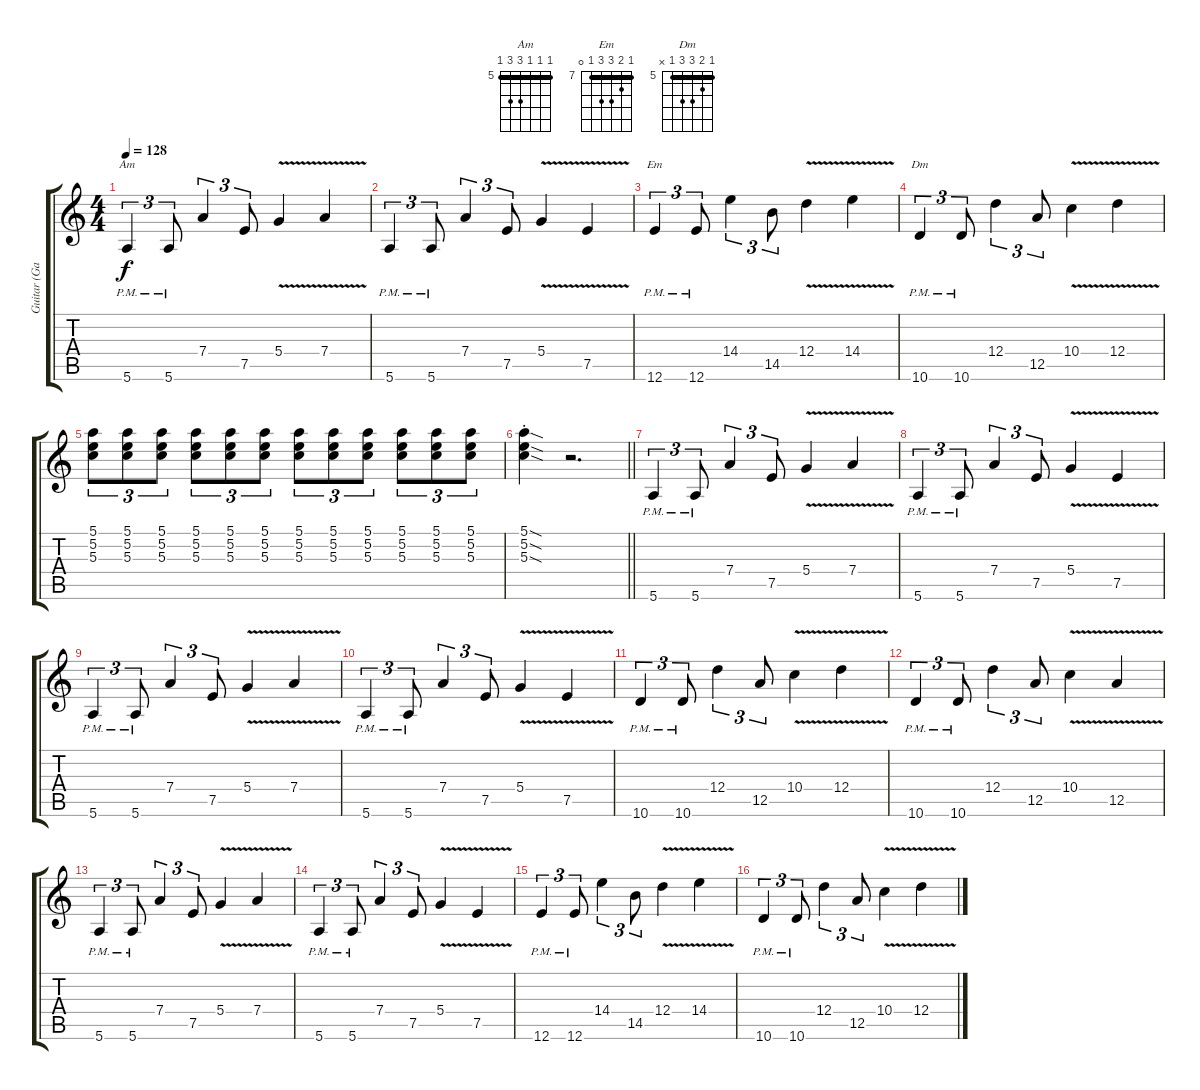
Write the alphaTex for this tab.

\track ("Guitar (Gary)" "Guitar (Ga") {instrument overdrivenguitar}
\staff {score tabs}
\tuning (E4 B3 G3 D3 A2 E2) {hide}
\chord ("Am" 5 5 5 7 7 5) {firstfret 5 barre 5}
\chord ("Em" 7 8 9 9 7 0) {firstfret 7 barre 7}
\chord ("Dm" 5 6 7 7 5 x) {firstfret 5 barre 5}
\ts (4 4)
\tempo 128
\clef g2
\ks c
5.6{pm}.4{tu (3 2) ch "Am" dy f} 5.6{pm}.8{tu (3 2)} 7.4.4{tu (3 2)} 7.5.8{tu (3 2)} 5.4{v}.4 7.4{v}.4 |
5.6{pm}.4{tu (3 2)} 5.6{pm}.8{tu (3 2)} 7.4.4{tu (3 2)} 7.5.8{tu (3 2)} 5.4{v}.4 7.5{v}.4 |
12.6{pm}.4{tu (3 2) ch "Em"} 12.6{pm}.8{tu (3 2)} 14.4.4{tu (3 2)} 14.5.8{tu (3 2)} 12.4{v}.4 14.4{v}.4 |
10.6{pm}.4{tu (3 2) ch "Dm"} 10.6{pm}.8{tu (3 2)} 12.4.4{tu (3 2)} 12.5.8{tu (3 2)} 10.4{v}.4 12.4{v}.4 |
(5.1 5.2 5.3).8{tu (3 2)} (5.1 5.2 5.3).8{tu (3 2)} (5.1 5.2 5.3).8{tu (3 2)} (5.1 5.2 5.3).8{tu (3 2)} (5.1 5.2 5.3).8{tu (3 2)} (5.1 5.2 5.3).8{tu (3 2)} (5.1 5.2 5.3).8{tu (3 2)} (5.1 5.2 5.3).8{tu (3 2)} (5.1 5.2 5.3).8{tu (3 2)} (5.1 5.2 5.3).8{tu (3 2)} (5.1 5.2 5.3).8{tu (3 2)} (5.1 5.2 5.3).8{tu (3 2)} |
\barLineRight lightlight
(5.1{sod st} 5.2{sod st} 5.3{sod st}).4 r.2{d} |
5.6{pm}.4{tu (3 2)} 5.6{pm}.8{tu (3 2)} 7.4.4{tu (3 2)} 7.5.8{tu (3 2)} 5.4{v}.4 7.4{v}.4 |
5.6{pm}.4{tu (3 2)} 5.6{pm}.8{tu (3 2)} 7.4.4{tu (3 2)} 7.5.8{tu (3 2)} 5.4{v}.4 7.5{v}.4 |
5.6{pm}.4{tu (3 2)} 5.6{pm}.8{tu (3 2)} 7.4.4{tu (3 2)} 7.5.8{tu (3 2)} 5.4{v}.4 7.4{v}.4 |
5.6{pm}.4{tu (3 2)} 5.6{pm}.8{tu (3 2)} 7.4.4{tu (3 2)} 7.5.8{tu (3 2)} 5.4{v}.4 7.5{v}.4 |
10.6{pm}.4{tu (3 2)} 10.6{pm}.8{tu (3 2)} 12.4.4{tu (3 2)} 12.5.8{tu (3 2)} 10.4{v}.4 12.4{v}.4 |
10.6{pm}.4{tu (3 2)} 10.6{pm}.8{tu (3 2)} 12.4.4{tu (3 2)} 12.5.8{tu (3 2)} 10.4{v}.4 12.5{v}.4 |
5.6{pm}.4{tu (3 2)} 5.6{pm}.8{tu (3 2)} 7.4.4{tu (3 2)} 7.5.8{tu (3 2)} 5.4{v}.4 7.4{v}.4 |
5.6{pm}.4{tu (3 2)} 5.6{pm}.8{tu (3 2)} 7.4.4{tu (3 2)} 7.5.8{tu (3 2)} 5.4{v}.4 7.5{v}.4 |
12.6{pm}.4{tu (3 2)} 12.6{pm}.8{tu (3 2)} 14.4.4{tu (3 2)} 14.5.8{tu (3 2)} 12.4{v}.4 14.4{v}.4 |
10.6{pm}.4{tu (3 2)} 10.6{pm}.8{tu (3 2)} 12.4.4{tu (3 2)} 12.5.8{tu (3 2)} 10.4{v}.4 12.4{v}.4
